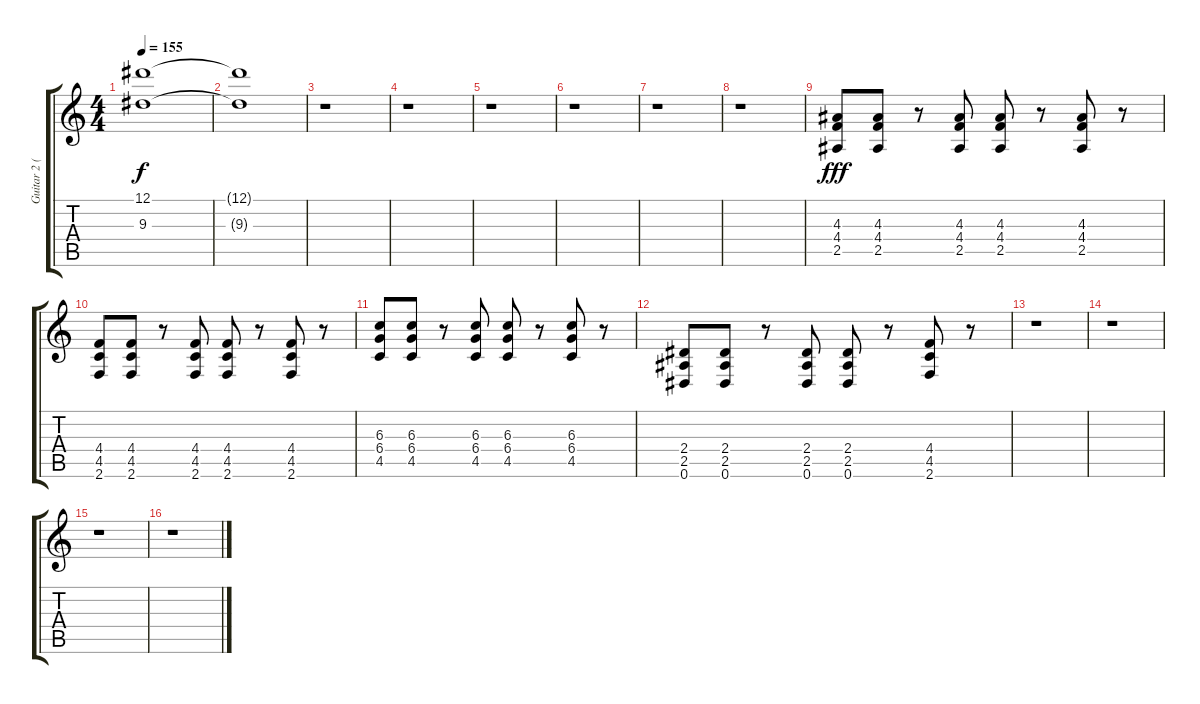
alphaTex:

\track ("Guitar 2 (Shaun Diviney)" "Guitar 2 (") {instrument overdrivenguitar}
\staff {score tabs}
\tuning (Eb4 Bb3 Gb3 Db3 Ab2 Eb2) {hide}
\ts (4 4)
\tempo 155
\clef g2
\ks c
(12.1{t} 9.3{t}).1{dy f} |
(12.1{t} 9.3{t}).1 |
r.1 |
r.1 |
r.1 |
r.1 |
r.1 |
r.1 |
(4.3 4.4 2.5).8{dy fff} (4.3 4.4 2.5).8 r.8 (4.3 4.4 2.5).8 (4.3 4.4 2.5).8 r.8 (4.3 4.4 2.5).8 r.8 |
(4.4 4.5 2.6).8 (4.4 4.5 2.6).8 r.8 (4.4 4.5 2.6).8 (4.4 4.5 2.6).8 r.8 (4.4 4.5 2.6).8 r.8 |
(6.3 6.4 4.5).8 (6.3 6.4 4.5).8 r.8 (6.3 6.4 4.5).8 (6.3 6.4 4.5).8 r.8 (6.3 6.4 4.5).8 r.8 |
(2.4 2.5 0.6).8 (2.4 2.5 0.6).8 r.8 (2.4 2.5 0.6).8 (2.4 2.5 0.6).8 r.8 (4.4 4.5 2.6).8 r.8 |
r.1 |
r.1 |
r.1 |
r.1
